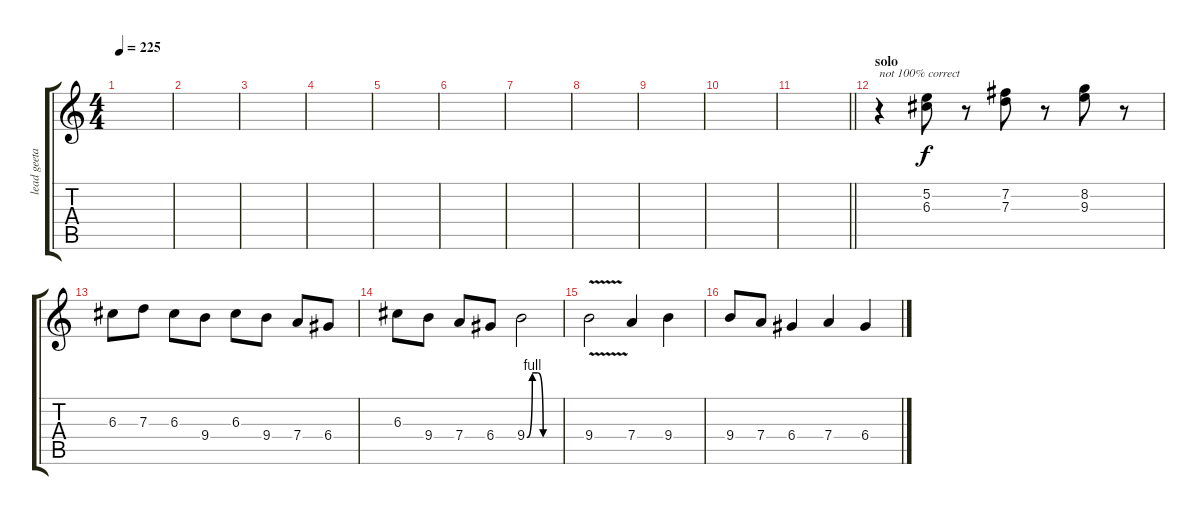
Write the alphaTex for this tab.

\track ("lead geetar" "lead geeta") {instrument distortionguitar}
\staff {score tabs}
\tuning (E4 B3 G3 D3 A2 E2) {hide}
\ts (4 4)
\tempo 225
\clef g2
\ks c
|
|
|
|
|
|
|
|
|
|
\barLineRight lightlight
|
\section ("" "solo")
r.4{txt "not 100% correct"} (5.2 6.3).8 r.8 (7.2 7.3).8 r.8 (8.2 9.3).8 r.8 |
6.3.8 7.3.8 6.3.8 9.4.8 6.3.8 9.4.8 7.4.8 6.4.8 |
6.3.8 9.4.8 7.4.8 6.4.8 9.4{be (custom 0 0 10 4 20 4 30 0 60 0)}.2 |
9.4{v}.2 7.4.4 9.4.4 |
9.4.8 7.4.8 6.4.4 7.4.4 6.4.4
